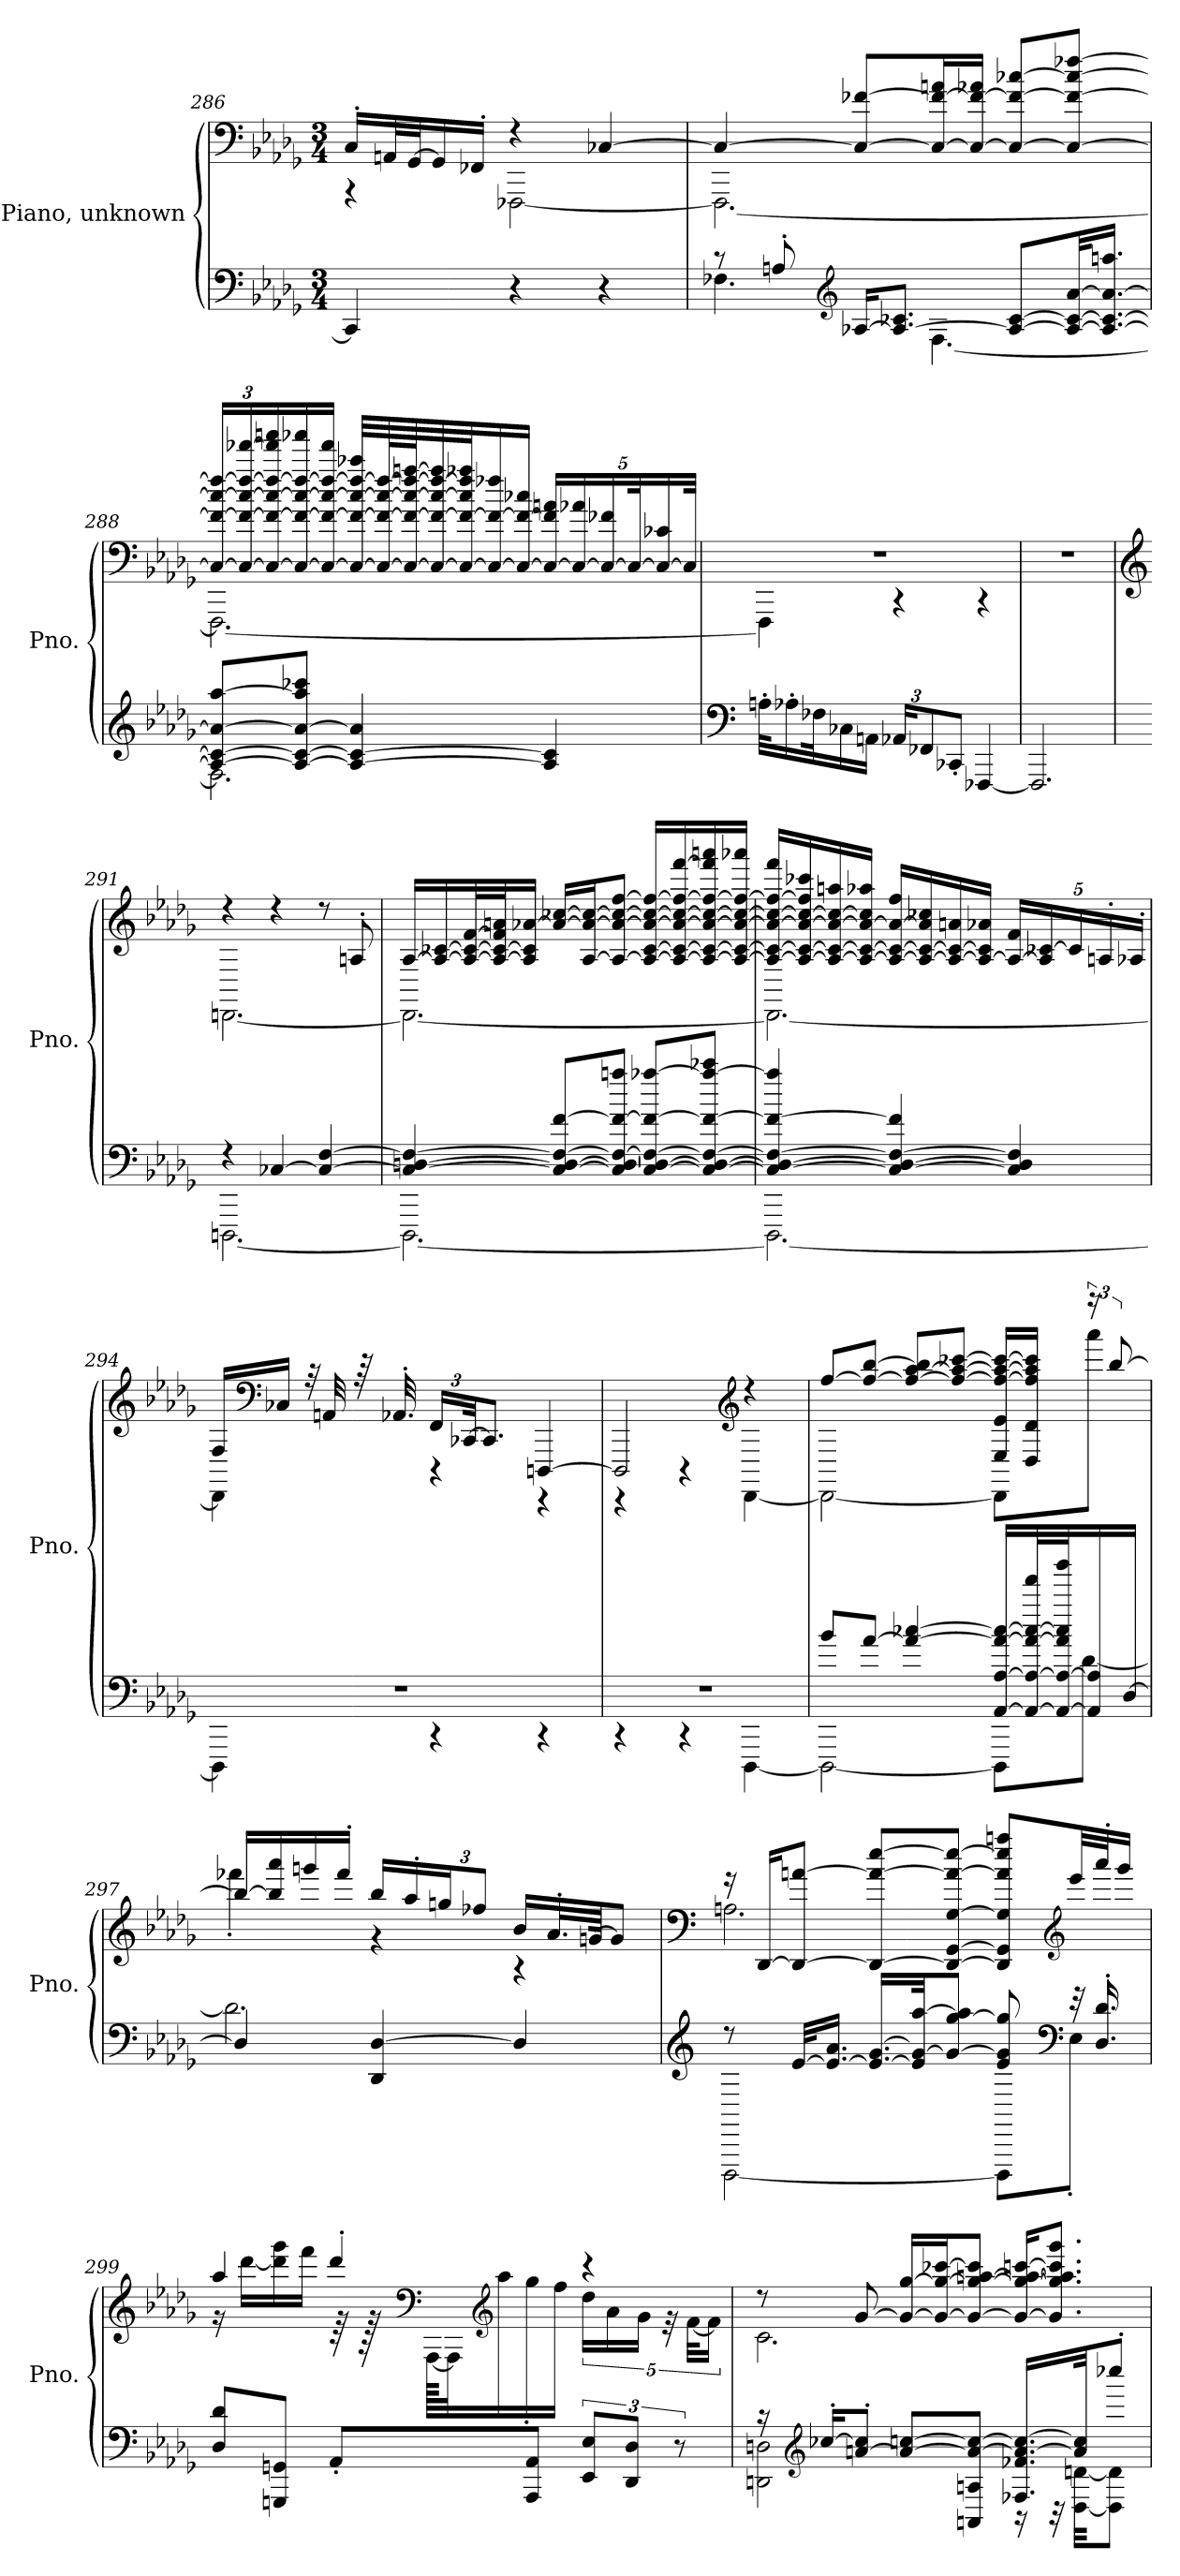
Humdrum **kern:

**kern	**kern
*part1	*part1
*staff2	*staff1
*I"Piano, unknown	*
*I'Pno.	*
*clefF4	*clefF4
*k[b-e-a-d-g-]	*k[b-e-a-d-g-]
*M3/4	*M3/4
=286	=286
*	*^
4CC/]	16C'/LL	4r
.	32AAn/L	.
.	[32GG-/J	.
.	16GG-/]	.
.	16FF-X'/JJ	.
4r	4r	[2FFF-X\
4r	[4C-X/	.
!!LO:LB:g=z	!!
=287	=287	=287
*^	*	*
8r	4.F-X\	4C-/_	2.FFF-\_
8An'/	.	.	.
*clefG2	*	*	*
[16A-X/KL	.	8C-/_ [8f-X/L	.
8.A-/_ 8.c-X/J	.	.	.
.	[4.F-\	16C-/_ 16f-/_ 16an/L	.
.	.	16C-/_ 16f-/_ 16a-X/JJ	.
8A-/_ [8c-/L	.	8C-/_ 8f-/_ [8cc-X/L	.
32A-/_ 32c-/_ [32a-/KL	.	8C-/_ 8f-/_ 8cc-/_ [8ff-X/J	.
16.A-/_ 16.c-/_ 16.a-/_ 16.aan/JJ	.	.	.
!!LO:LB:g=z	!!
=288	=288	=288	=288
*	*	*Xbrackettup	*
8A-/_ 8c-/_ 8a-/_ [8aa-/L	2.F-\]	24C-/_ 24f-/_ 24cc-/_ 24ff-/_LL	2.FFF-\_
.	.	24C-/_ 24f-/_ 24cc-/_ 24ff-/_ [24fff-X/	.
.	.	24C-/_ 24f-/_ 24cc-/_ 24ff-/_ 24fff-/] 24aaan/	.
8A-/_ 8c-/_ 8a-/_ 8aa-/] 8ccc-X/J	.	16C-/_ 16f-/_ 16cc-/_ 16ff-/_ 16aaa-X/	.
.	.	16C-/_ 16f-/_ 16cc-/_ 16ff-/_ 16fff-/JJ	.
4A-/_ 4c-/_ 4a-/]	.	32C-/_ 32f-/_ 32cc-/_ 32ff-/_ 32ccc-X/LLL	.
.	.	64C-/_ 64f-/_ 64cc-/_ 64ff-/_L	.
.	.	64C-/_ 64f-/_ 64cc-/_ 64ff-/_ [64aan/J	.
.	.	32C-/_ 32f-/_ 32cc-/_ 32ff-/_ 32aa/]	.
.	.	32C-/_ 32f-/_ 32cc-/] 32ff-/] 32aa-X/J	.
.	.	16C-/_ 16f-/_ 16ff-X/	.
.	.	16C-/_ 16f-/_ 16cc-X/JJ	.
4A-/] 4c-/]	.	20C-/_ 20f-/] 20an/LL	.
.	.	20C-/_ 20a-X/	.
.	.	20C-/_ 20f-X/	.
.	.	40C-/K_	.
.	.	20C-/_ 20c-X/	.
.	.	40C-/JJk]	.
*v	*v	*	*
!!LO:PB:g=z	!!
=289	=289	=289
*clefF4	*	*
32An'\KLL	2.r	4FFF-\]
16A-X'\	.	.
32F-X\K	.	.
16C-X\	.	.
16AAn\JJ	.	.
*Xbrackettup	*	*
24AA-X/KL	.	4r
12FF-X/	.	.
8CC-X'/J	.	.
[4FFF-X/	.	4r
*	*v	*v
=290	=290
2.FFF-/]	2.r
=291	=291
*	*clefG2
*^	*^
4r	[2.DDDn\	4r	[2.DDn\
[4C-X/	.	4r	.
4C-/_ [4F/	.	8r	.
.	.	8An'/	.
!!LO:LB:g=z	!!
=292	=292	=292	=292
4C-/_ [4Dn/ 4F/_	2.DDD\_	[16A-/LL	2.DD\_
.	.	16A-/_ [16c-X/	.
.	.	32A-/_ 32c-/_ [32f/L	.
.	.	32A-/_ 32c-/_ 32f/] 32an/J	.
.	.	16A-/] 16c-/] [16a-X/JJ	.
8C-/_ 8D/_ 8F/_ [8f/L	.	16a-/_ [16cc-X/LL	.
.	.	[16A-/ 16a-/_ 16cc-/_J	.
8C-/_ 8D/_ 8F/_ 8f/_ 8aan/J	.	8A-/_ 8a-/_ 8cc-/_ [8ff/J	.
8C-/_ 8D/_ 8F/_ 8f/_ [8aa-X/L	.	16A-/_ [16c-/ 16a-/_ 16cc-/_ 16ff/_LL	.
.	.	16A-/_ 16c-/_ 16a-/_ 16cc-/_ 16ff/_ [16fff/	.
8C-/_ 8D/_ 8F/_ 8f/_ 8aa-/_ 8ccc-X/J	.	16A-/_ 16c-/_ 16a-/_ 16cc-/_ 16ff/_ 16fff/] 16aaan/	.
.	.	16A-/_ 16c-/_ 16a-/_ 16cc-/_ 16ff/_ 16aaa-X/JJ	.
=293	=293	=293	=293
4C-/_ 4D/_ 4F/_ 4f/_ 4aa-/]	2.DDD\_	16A-/_ 16c-/_ 16a-/_ 16cc-/_ 16ff/_ 16fff/LL	2.DD\_
.	.	16A-/_ 16c-/_ 16a-/_ 16cc-/_ 16ff/] 16ccc-X/	.
.	.	16A-/_ 16c-/_ 16a-/_ 16cc-/_ 16aan/	.
.	.	16A-/_ 16c-/_ 16a-/_ 16cc-/] 16aa-X/JJ	.
4C-/_ 4D/_ 4F/_ 4f/]	.	16A-/_ 16c-/_ 16a-/_ 16ff/LL	.
.	.	16A-/_ 16c-/_ 16a-/] 16cc-X/	.
.	.	16A-/_ 16c-/_ 16an/	.
.	.	16A-/_ 16c-/] 16a-X/JJ	.
4C-/] 4D/] 4F/]	.	20A-/_ 20f/LL	.
.	.	20A-/] [20c-X/	.
.	.	20c-/]	.
.	.	20An'/	.
.	.	20A-X'/JJ	.
!!LO:LB:g=z	!!
=294	=294	=294	=294
2.r	4DDD\]	16F/LL	4DD\]
*	*	*clefF4	*
.	.	16C-X/JJ	.
.	.	32r	.
.	.	32AAn/	.
.	.	64r	.
.	.	32.AA-X'/	.
.	4r	24FF/LL	4r
.	.	[48CC-X/JK	.
.	.	8.CC-/J]	.
.	4r	[4DDDn/	4r
=295	=295	=295	=295
2.r	4r	2DDD/]	4r
.	4r	.	4r
*	*	*clefG2	*
.	[4DDD-\	4r	[4DD-\
=296	=296	=296	=296
8b-/L	2DDD-\_	[8ff/L	2DD-\_
[8a-/J	.	8ff/_ [8bb-/J	.
4a-/_ [4cc-X/	.	8ff/_ [8aa-/ 8bb-/]L	.
.	.	8ff/_ 8aa-/_ [8ccc-X/J	.
[16AA-/ [16A-/ 16a-/_ 16cc-/_LL	8DDD-\L]	16E-/ 16e-/ 16ff/_ 16aa-/_ 16ccc-/_LL	8DD-\L]
32AA-/_ 32A-/_ 32a-/_ 32cc-/_ 32fff/L	.	16D-/ 16d-/ 16ff/] 16aa-/] 16ccc-/]JJ	.
32AA-/_ 32A-/_ 32a-/] 32cc-/] 32bbb-/J	.	.	.
*	*	*brackettup	*
16AA-/] 16A-/]	[8d-\J	24r	8aaa-\J
.	.	[12bb-/	.
[16D-/JJ	.	.	.
!!LO:LB:g=z	!!
=297	=297	=297	=297
4D-/]	2.d-\]	16bb-/LL_	4fff-X'\
.	.	16bb-/] 16aaa-/	.
.	.	16gggn/	.
.	.	16fff-'/JJ	.
4DD-/ [4D-/	.	16bb-/LL	4r
.	.	16aa-'/	.
*	*	*Xbrackettup	*
.	.	24ggn/J	.
.	.	12ff-X/J	.
4D-/]	.	16b-/LL	4r
.	.	32.a-'/L	.
.	.	[64gn/JJK	.
.	.	8g/J]	.
=298	=298	=298	=298
*clefG2	*	*clefF4	*
8r	[2DDD-\	16r	2.An\
.	.	[16DD-/KL	.
[32e-/KLL	.	8DD-/_ [8an/J	.
16.e-/_ 16.a-/JJ	.	.	.
16.e-/_ [16.g-/LL	.	8DD-/_ 8a/_ [8ee-/L	.
32e-/] 32g-/_ [32aa-/JK	.	.	.
8g-/_ [8gg-/ 8aa-/]J	.	8DD-/_ [8GG-/ [8G-/ 8a/_ 8ee-/_J	.
8e-/ 8g-/] 8gg-/]	8DDD-\L]	8DD-/] 8GG-/] 8G-/] 8a/] 8ee-/] 8aan/L	.
*clefF4	*	*clefG2	*
32r	8E-'\J	32eee-/LL	.
16.D-/' 16.d-/'	.	32aaa-'/J	.
.	.	16ggg-/JJ	.
*v	*v	*	*
!!LO:LB:g=z	!!
=299	=299	=299
8D-/ 8d-/L	4aa-/	16r
.	.	[16ddd-\LL
8GGGn/ 8GGn/J	.	16ddd-\] 16ggg-\
.	.	16fff\JJ
8AA-'/L	4ddd-'/	64r
.	.	128r
*	*clefF4	*
.	.	[128AAA-\KKLLL
.	.	32AAA-\J]
*	*clefG2	*
.	.	16aa-\
8AAA-/ 8AA-/J	.	16gg-'\
.	.	16ff\JJ
*brackettup	*	*brackettup
12EE-/ 12E-/L	4r	20dd-\LL
.	.	20a-\
12DD-/ 12D-/J	.	.
.	.	20g-\JJ
.	.	40r
12r	.	.
.	.	[40f\KLL
.	.	20f\JJ]
!!LO:LB:g=z	!!
=300	=300	=300
*^	*	*
16r	2DDn\ 2Dn\	8r	2.c\
*clefG2	*	*	*
[16cc-X'/KL	.	.	.
[8an/' 8cc-/]'J	.	[8g-/	.
8a/_ [8ccn/L	.	16g-/_ [16gg-/LL	.
.	.	16g-/_ 16gg-/_ [16ccc-X/J	.
8AAn/ 8An/ 8a/_ 8cc/_J	.	8g-/_ 8gg-/_ [8aan/ 8ccc-/]J	.
16.F-X/ 16.f-X/ 16.a/_ 16.cc/_LL	16r	16g-/_ 16gg-/_ 16aa/_ [16cccn/KL	.
.	32r	8.g-/] 8.gg-/] 8.aa/] 8.ccc/] 8.ggg-/J	.
32a/] 32cc/]JK	[32D\ [32dn\KKL	.	.
8cccc-X'/J	8D\] 8d\]J	.	.
*v	*v	*	*
*	*v	*v
=	=
*-	*-
